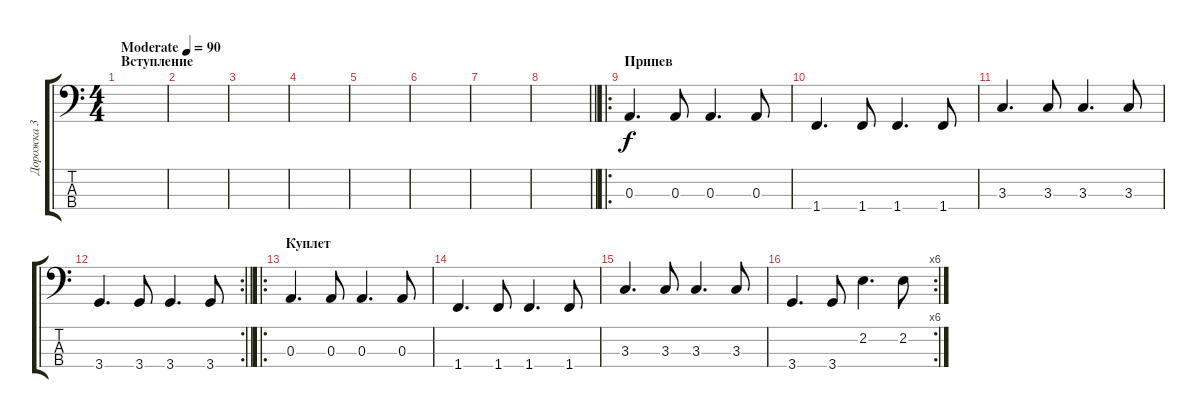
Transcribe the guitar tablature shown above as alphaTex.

\track ("Дорожка 3" "Дорожка 3") {instrument electricbasspick}
\staff {score tabs}
\tuning (G2 D2 A1 E1) {hide}
\ts (4 4)
\section ("" "Вступление")
\tempo (90 "Moderate")
\clef f4
\ks c
|
|
|
|
|
|
|
\barLineRight lightlight
|
\ro
\section ("" "Припев")
0.3.4{d} 0.3.8 0.3.4{d} 0.3.8 |
1.4.4{d} 1.4.8 1.4.4{d} 1.4.8 |
3.3.4{d} 3.3.8 3.3.4{d} 3.3.8 |
\rc 2
\barLineRight lightlight
3.4.4{d} 3.4.8 3.4.4{d} 3.4.8 |
\ro
\section ("" "Куплет")
0.3.4{d} 0.3.8 0.3.4{d} 0.3.8 |
1.4.4{d} 1.4.8 1.4.4{d} 1.4.8 |
3.3.4{d} 3.3.8 3.3.4{d} 3.3.8 |
\rc 6
3.4.4{d} 3.4.8 2.2.4{d} 2.2.8
